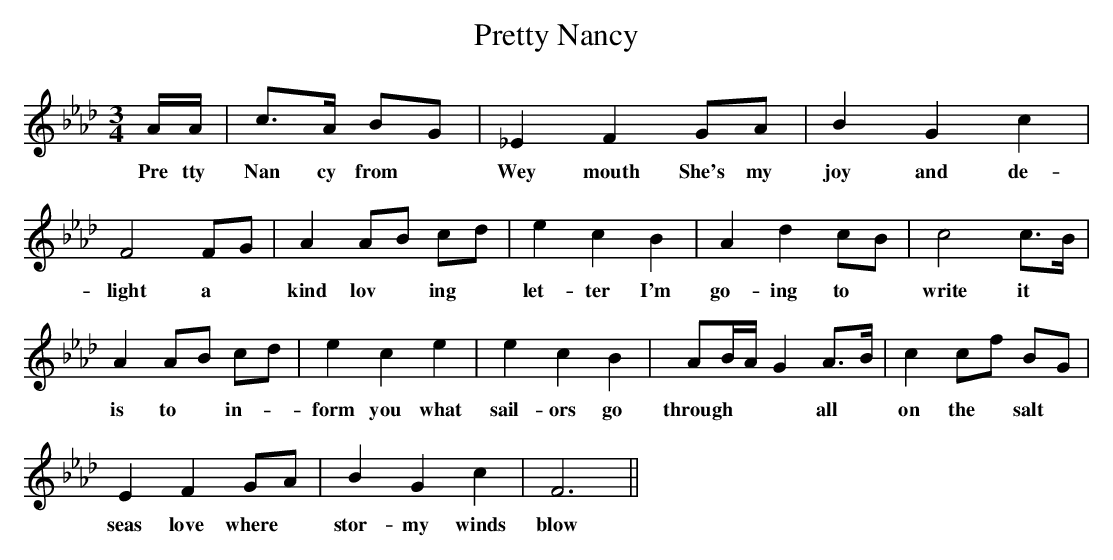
X:1
T:Pretty Nancy
M:3/4
L:1/8
K:Fm
A/A/|c>A BG|_E2F2GA|B2G2c2|
w:Pre tty Nan cy from *Wey mouth She's my joy and de-
F4F-G|A2A-B c-d|e2c2B2|A2d2 c-B|c4 c>B|
w:light a *kind lov*ing *let-ter I'm go-ing to* write it
A2 A-B c-d|e2c2e2|e2c2B2|A-B/A/-G2 A>B|c2 c-f B-G|
w:is to *in-*form you what sail-ors go through ***all *on the *salt
E2F2G-A|B2G2c2|F6||
w:seas love where *stor-my winds blow
